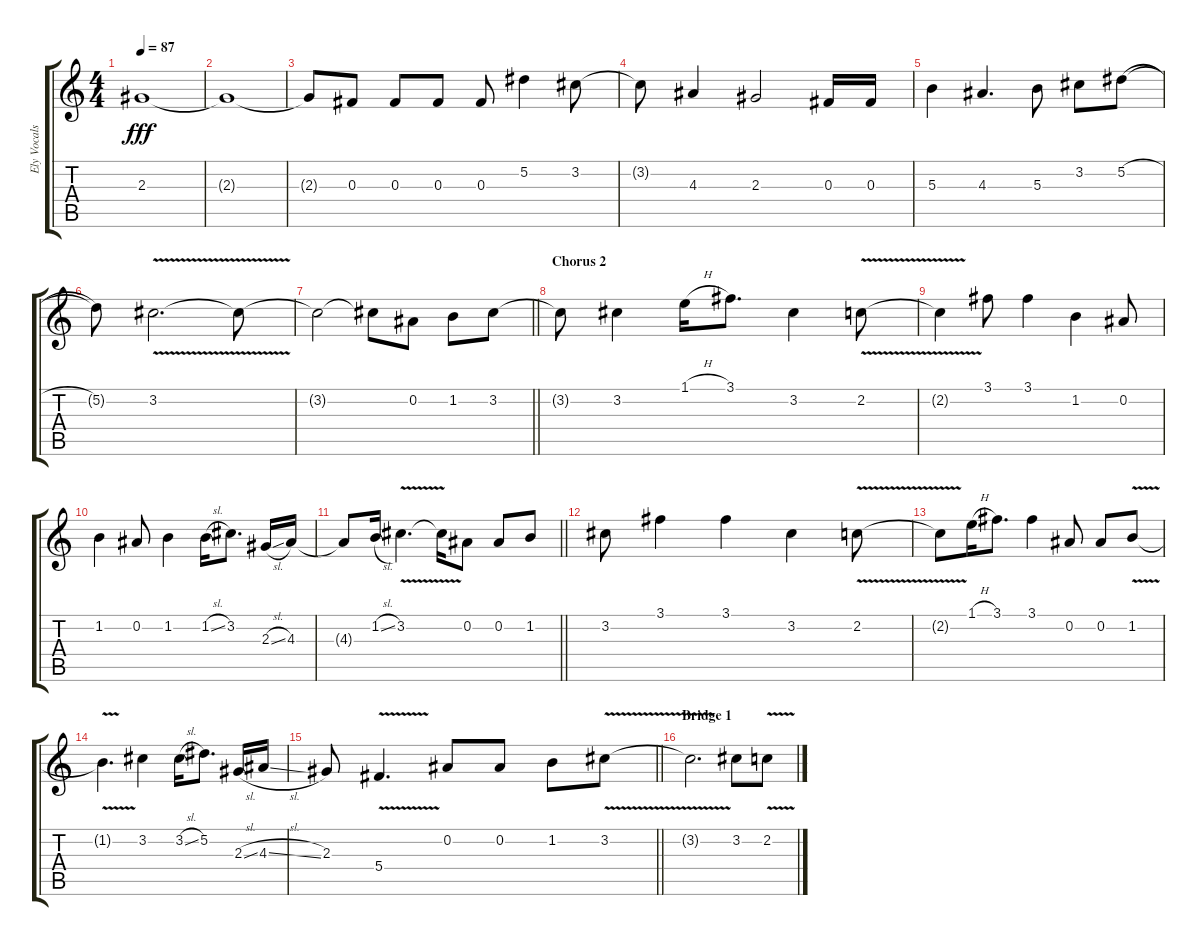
\track ("Ely Vocals" "Ely Vocals") {instrument acousticguitarnylon}
\staff {score tabs}
\tuning (Eb4 Bb3 Gb3 Db3 Ab2 Eb2) {hide}
\ts (4 4)
\tempo 87
\clef g2
\ks c
2.3{t}.1{dy fff} |
2.3{t}.1 |
2.3{t}.8 0.3.8 0.3.8 0.3.8 0.3.8 5.2.4 3.2.8 |
3.2{t}.8 4.3.4 2.3.2 0.3.16 0.3.16 |
5.3.4 4.3.4{d} 5.3.8 3.2.8 5.2{h}.8 |
5.2{t}.8 3.2{v}.2{d} 3.2{t}.8 |
\barLineRight lightlight
3.2{t}.2 3.2{t}.8 0.2.8 1.2.8 3.2.8 |
\section ("" "Chorus 2")
3.2{t}.8 3.2.4 1.1{h}.16 3.1.8{d} 3.2.4 2.2{v}.8 |
2.2{t}.4 3.1.8 3.1.4 1.2.4 0.2.8 |
1.2.4 0.2.8 1.2.4 1.2{sl}.16 3.2.8{d} 2.3{sl}.16 4.3.16 |
\barLineRight lightlight
4.3{t}.8 1.2{sl}.16 3.2{v}.4{d} 3.2{t}.16 0.2.8 0.2.8 1.2.8 |
3.2.8 3.1.4 3.1.4 3.2.4 2.2{v}.8 |
2.2{t}.8 1.1{h}.16 3.1.8{d} 3.1.4 0.2.8 0.2.8 1.2{v}.8 |
1.2{t}.4{d} 3.2.4 3.2{sl}.16 5.2.8{d} 2.3{sl}.16 4.3{sl}.16 |
\barLineRight lightlight
2.3.8 5.4{v}.4{d} 0.2.8 0.2.8 1.2.8 3.2{v}.8 |
\section ("" "Bridge 1")
3.2{t}.2{d} 3.2.8 2.2{v}.8
